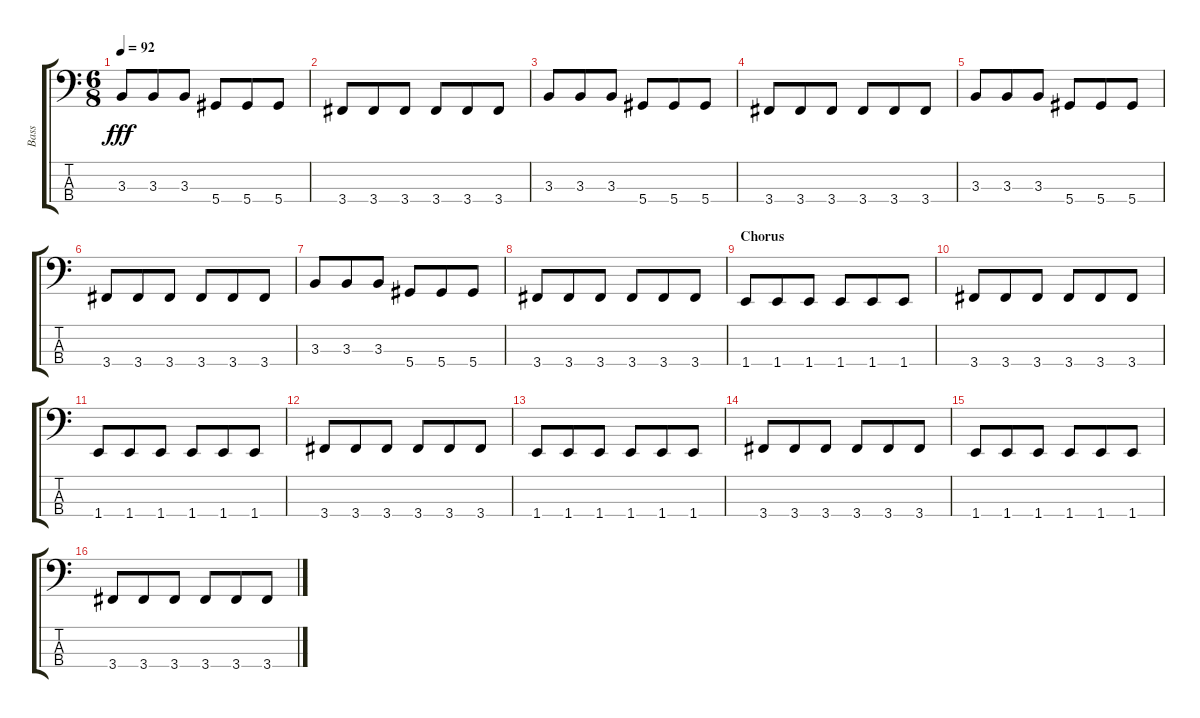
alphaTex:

\track ("Bass" "Bass") {instrument electricbassfinger}
\staff {score tabs}
\tuning (Gb2 Db2 Ab1 Eb1) {hide}
\ts (6 8)
\tempo 92
\clef f4
\ks c
3.3.8{dy fff} 3.3.8 3.3.8 5.4.8 5.4.8 5.4.8 |
3.4.8 3.4.8 3.4.8 3.4.8 3.4.8 3.4.8 |
3.3.8 3.3.8 3.3.8 5.4.8 5.4.8 5.4.8 |
3.4.8 3.4.8 3.4.8 3.4.8 3.4.8 3.4.8 |
3.3.8 3.3.8 3.3.8 5.4.8 5.4.8 5.4.8 |
3.4.8 3.4.8 3.4.8 3.4.8 3.4.8 3.4.8 |
3.3.8 3.3.8 3.3.8 5.4.8 5.4.8 5.4.8 |
3.4.8 3.4.8 3.4.8 3.4.8 3.4.8 3.4.8 |
\section ("" "Chorus")
1.4.8 1.4.8 1.4.8 1.4.8 1.4.8 1.4.8 |
3.4.8 3.4.8 3.4.8 3.4.8 3.4.8 3.4.8 |
1.4.8 1.4.8 1.4.8 1.4.8 1.4.8 1.4.8 |
3.4.8 3.4.8 3.4.8 3.4.8 3.4.8 3.4.8 |
1.4.8 1.4.8 1.4.8 1.4.8 1.4.8 1.4.8 |
3.4.8 3.4.8 3.4.8 3.4.8 3.4.8 3.4.8 |
1.4.8 1.4.8 1.4.8 1.4.8 1.4.8 1.4.8 |
3.4.8 3.4.8 3.4.8 3.4.8 3.4.8 3.4.8
